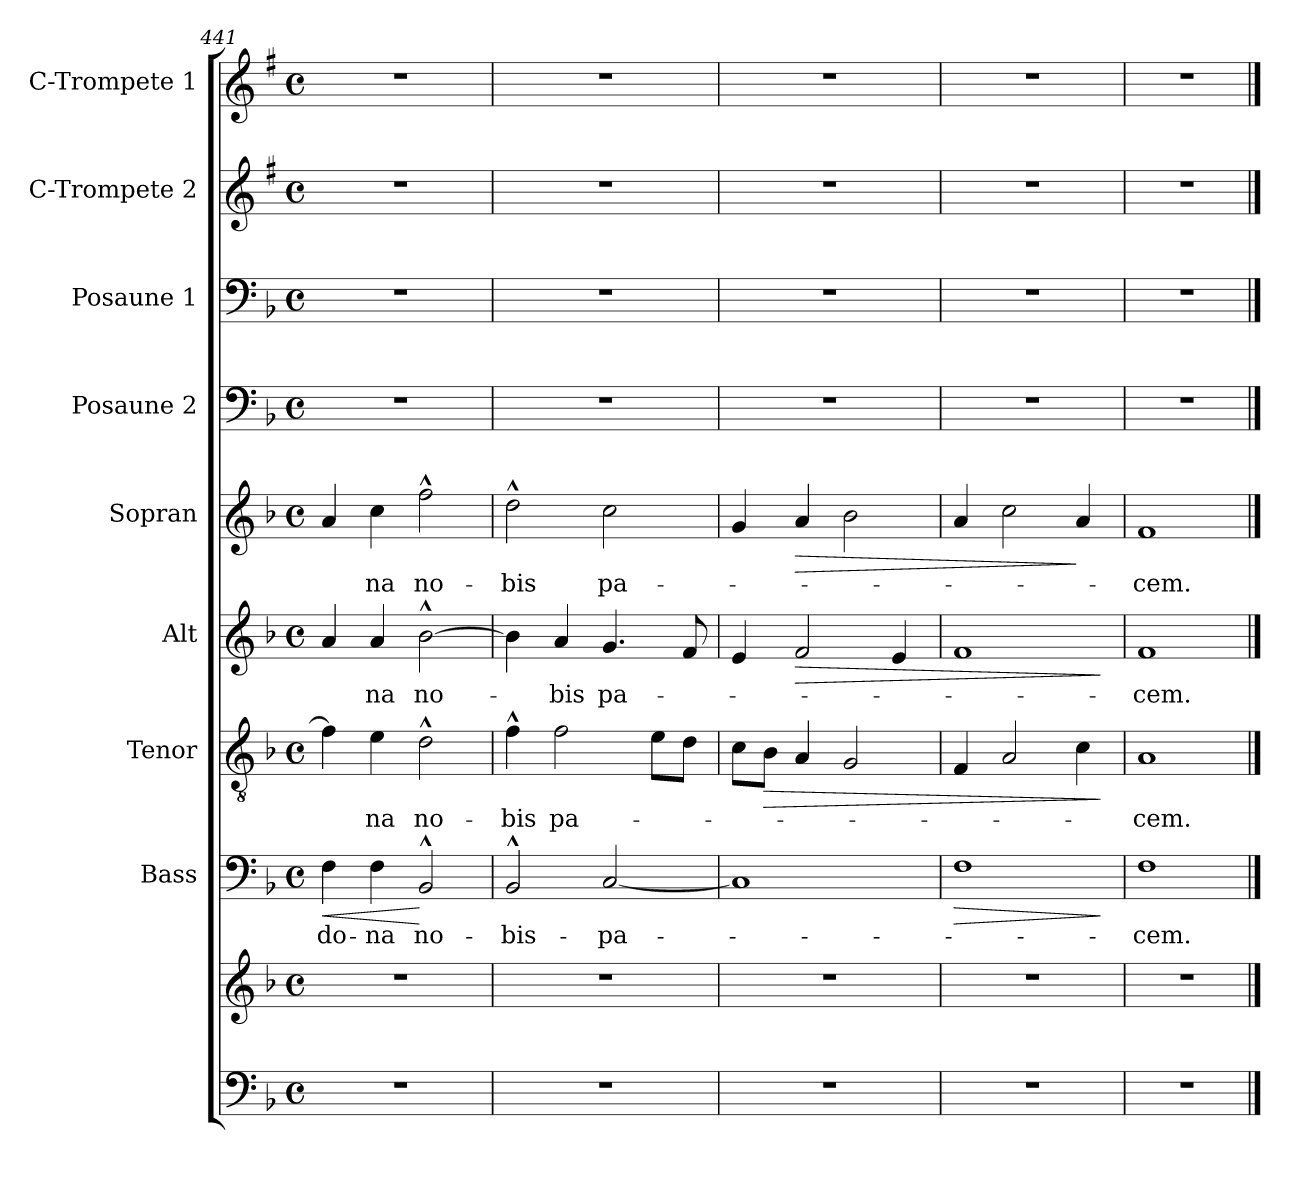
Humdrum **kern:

**kern	**kern	**kern	**text	**dynam	**kern	**text	**dynam	**kern	**text	**dynam	**kern	**text	**dynam	**kern	**kern	**kern	**kern
*part9	*part9	*part8	*part8	*part8	*part7	*part7	*part7	*part6	*part6	*part6	*part5	*part5	*part5	*part4	*part3	*part2	*part1
*staff10	*staff9	*staff8	*staff8	*staff8	*staff7	*staff7	*staff7	*staff6	*staff6	*staff6	*staff5	*staff5	*staff5	*staff4	*staff3	*staff2	*staff1
*	*	*I"Bass	*	*	*I"Tenor	*	*	*I"Alt	*	*	*I"Sopran	*	*	*I"Posaune 2	*I"Posaune 1	*I"C-Trompete 2	*I"C-Trompete 1
*	*	*I'B.	*	*	*I'T.	*	*	*I'A.	*	*	*I'S.	*	*	*I'Pos. 2	*I'Pos. 1	*I'C Trp. 2	*I'C Trp. 1
*clefF4	*clefG2	*clefF4	*	*	*clefGv2	*	*	*clefG2	*	*	*clefG2	*	*	*clefF4	*clefF4	*clefG2	*clefG2
*	*	*	*	*	*	*	*	*	*	*	*	*	*	*	*	*ITrd1c2	*ITrd1c2
*k[b-]	*k[b-]	*k[b-]	*	*	*k[b-]	*	*	*k[b-]	*	*	*k[b-]	*	*	*k[b-]	*k[b-]	*k[b-]	*k[b-]
*F:	*F:	*F:	*	*	*F:	*	*	*F:	*	*	*F:	*	*	*F:	*F:	*F:	*F:
*M4/4	*M4/4	*M4/4	*	*	*M4/4	*	*	*M4/4	*	*	*M4/4	*	*	*M4/4	*M4/4	*M4/4	*M4/4
*met(c)	*met(c)	*met(c)	*	*	*met(c)	*	*	*met(c)	*	*	*met(c)	*	*	*met(c)	*met(c)	*met(c)	*met(c)
=441	=441	=441	=441	=441	=441	=441	=441	=441	=441	=441	=441	=441	=441	=441	=441	=441	=441
!	!	!	!LO:LY:b	!LO:HP:b	!	!	!	!	!	!	!	!	!	!	!	!	!
1r	1r	4F\	do-	<	4f\]	.	.	4a/	.	.	4a/	.	.	1r	1r	1r	1r
!	!	!	!LO:LY:b	!	!	!LO:LY:b	!	!	!LO:LY:b	!	!	!LO:LY:b	!	!	!	!	!
.	.	4F\	-na	.	4e\	-na	.	4a/	-na	.	4cc\	-na	.	.	.	.	.
!	!	!	!LO:LY:b	!	!	!LO:LY:b	!	!	!LO:LY:b	!	!	!LO:LY:b	!	!	!	!	!
.	.	2BB-^^>/	no-	[	2d^^>\	no-	.	[2b-^^>\	no-	.	2ff^^>\	no-	.	.	.	.	.
=442	=442	=442	=442	=442	=442	=442	=442	=442	=442	=442	=442	=442	=442	=442	=442	=442	=442
!	!	!	!LO:LY:b	!	!	!LO:LY:b	!	!	!	!	!	!LO:LY:b	!	!	!	!	!
1r	1r	2BB-^^>/	-bis-	.	4f^^>\	-bis	.	4b-\]	.	.	2dd^^>\	-bis	.	1r	1r	1r	1r
!	!	!	!	!	!	!LO:LY:b	!	!	!LO:LY:b	!	!	!	!	!	!	!	!
.	.	.	.	.	2f\	pa-	.	4a/	-bis	.	.	.	.	.	.	.	.
!	!	!	!LO:LY:b	!	!	!	!	!	!LO:LY:b	!	!	!LO:LY:b	!	!	!	!	!
.	.	[2C/	-pa-	.	.	.	.	4.g/	pa-	.	2cc\	pa-	.	.	.	.	.
.	.	.	.	.	8e\L	.	.	.	.	.	.	.	.	.	.	.	.
.	.	.	.	.	8d\J	.	.	8f/	.	.	.	.	.	.	.	.	.
=443	=443	=443	=443	=443	=443	=443	=443	=443	=443	=443	=443	=443	=443	=443	=443	=443	=443
1r	1r	1C]	.	.	8c\L	.	.	4e/	.	.	4g/	.	.	1r	1r	1r	1r
!	!	!	!	!	!	!	!LO:HP:b	!	!	!	!	!	!	!	!	!	!
.	.	.	.	.	8B-\J	.	>	.	.	.	.	.	.	.	.	.	.
!	!	!	!	!	!	!	!	!	!	!LO:HP:b	!	!	!LO:HP:b	!	!	!	!
.	.	.	.	.	4A/	.	.	2f/	.	>	4a/	.	>	.	.	.	.
.	.	.	.	.	2G/	.	.	.	.	.	2b-\	.	.	.	.	.	.
.	.	.	.	.	.	.	.	4e/	.	.	.	.	.	.	.	.	.
=444	=444	=444	=444	=444	=444	=444	=444	=444	=444	=444	=444	=444	=444	=444	=444	=444	=444
!	!	!	!	!LO:HP:b	!	!	!	!	!	!	!	!	!	!	!	!	!
1r	1r	1F	.	>	4F/	.	.	1f	.	.	4a/	.	.	1r	1r	1r	1r
.	.	.	.	.	2A/	.	.	.	.	.	2cc\	.	.	.	.	.	.
.	.	.	.	.	4c\	.	.	.	.	.	4a/	.	]	.	.	.	.
.	.	.	.	]	.	.	]	.	.	]	.	.	.	.	.	.	.
=445	=445	=445	=445	=445	=445	=445	=445	=445	=445	=445	=445	=445	=445	=445	=445	=445	=445
!	!	!	!LO:LY:b	!	!	!LO:LY:b	!	!	!LO:LY:b	!	!	!LO:LY:b	!	!	!	!	!
1r	1r	1F	-cem.	.	1A	-cem.	.	1f	-cem.	.	1f	-cem.	.	1r	1r	1r	1r
==	==	==	==	==	==	==	==	==	==	==	==	==	==	==	==	==	==
*-	*-	*-	*-	*-	*-	*-	*-	*-	*-	*-	*-	*-	*-	*-	*-	*-	*-
